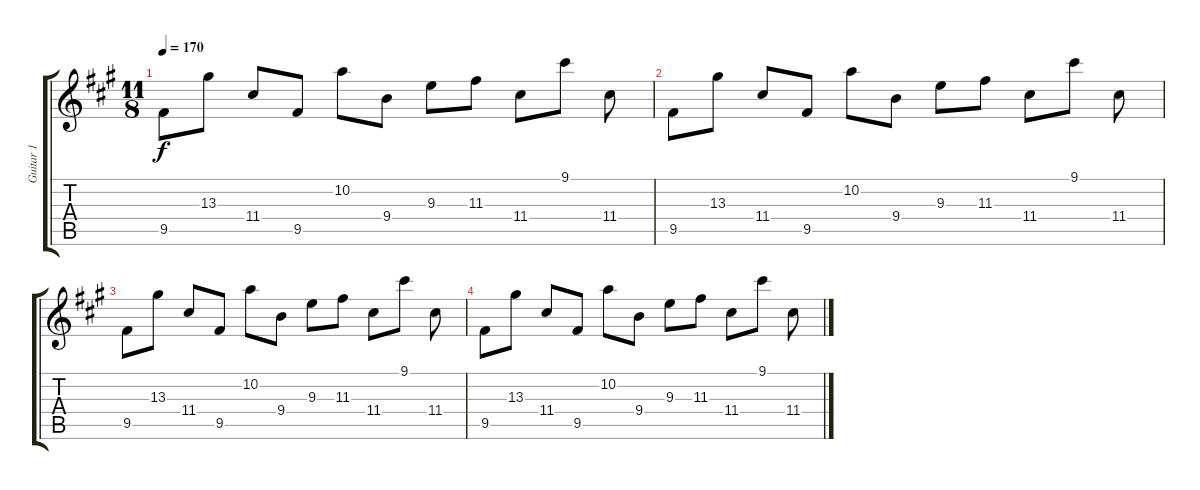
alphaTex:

\track ("Guitar 1" "Guitar 1") {instrument electricguitarjazz}
\staff {score tabs}
\tuning (E4 B3 G3 D3 A2 E2) {hide}
\ts (11 8)
\tempo 170
\clef g2
\ks f#minor
9.5.8{dy f} 13.3.8 11.4.8 9.5.8 10.2.8 9.4.8 9.3.8 11.3.8 11.4.8 9.1.8 11.4.8 |
9.5.8 13.3.8 11.4.8 9.5.8 10.2.8 9.4.8 9.3.8 11.3.8 11.4.8 9.1.8 11.4.8 |
9.5.8 13.3.8 11.4.8 9.5.8 10.2.8 9.4.8 9.3.8 11.3.8 11.4.8 9.1.8 11.4.8 |
9.5.8 13.3.8 11.4.8 9.5.8 10.2.8 9.4.8 9.3.8 11.3.8 11.4.8 9.1.8 11.4.8
